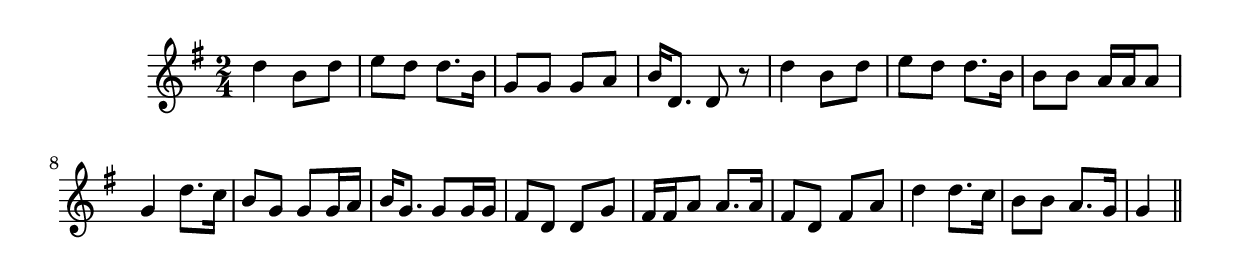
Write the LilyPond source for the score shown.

\version "2.19.49"
%{\header {
  title = "Praise, Member (South Carolina)"
  composer = "anonymous"
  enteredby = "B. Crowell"
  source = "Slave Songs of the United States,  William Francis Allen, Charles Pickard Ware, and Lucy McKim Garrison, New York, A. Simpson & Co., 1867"
}%}
\score{{\key g \major
\time 2/4
%{\tempo 4=60
%}\relative d'' {
  d4 b8 d | e8 d d8. b16 | g8 g g a | b16 d,8. d8 r |
  d'4 b8 d | e8 d d8. b16 | b8 b a16 a a8 | g4 d'8. c16 |
  b8 g g g16 a | b16 g8. g8 g16 g | fis8 d d g | fis16 fis a8 a8. a16 |
  fis8 d fis a | d4 d8. c16 | b8 b a8. g16 | g4

  \bar "||"
}

}}